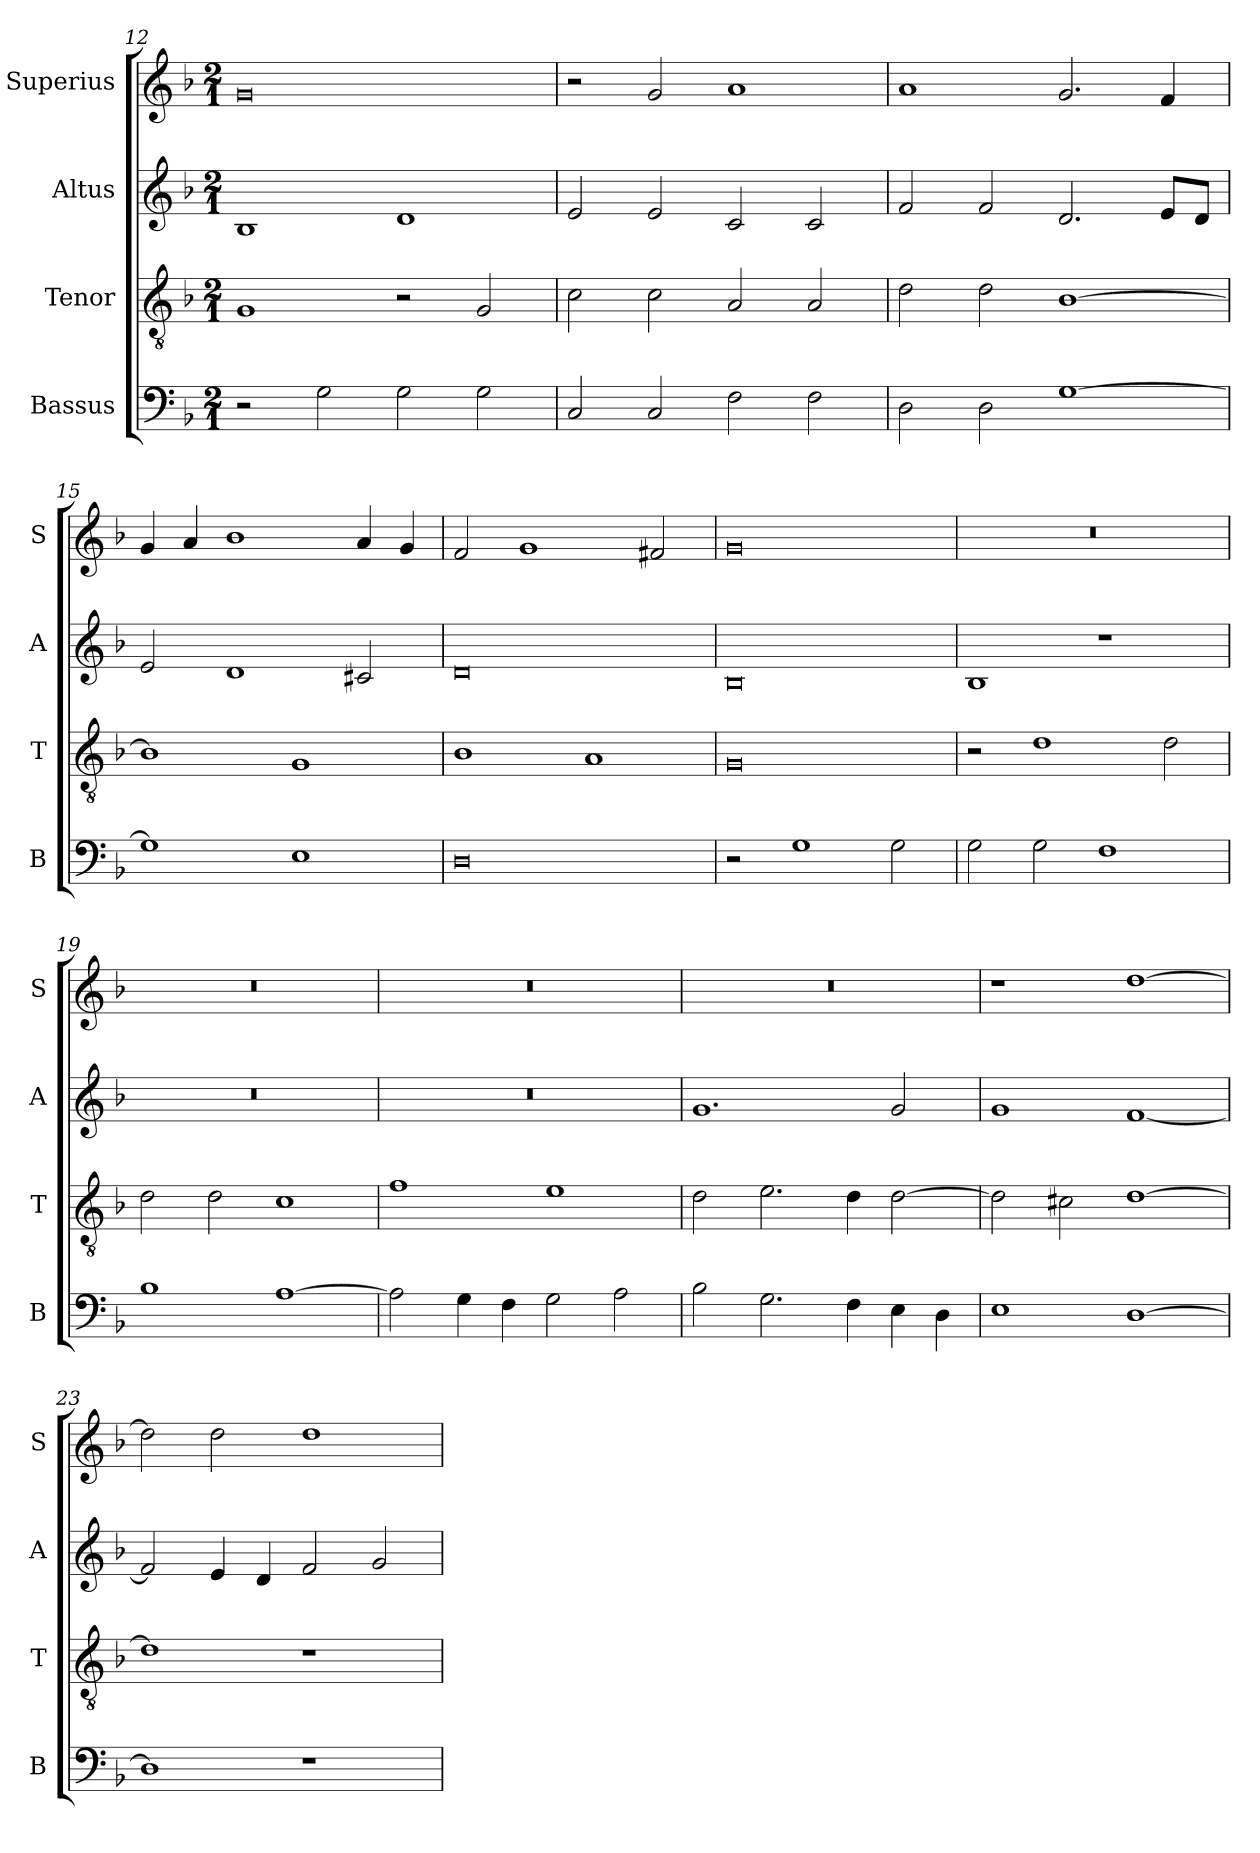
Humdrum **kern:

**kern	**kern	**kern	**kern
*part4	*part3	*part2	*part1
*staff4	*staff3	*staff2	*staff1
*I"Bassus	*I"Tenor	*I"Altus	*I"Superius
*I'B	*I'T	*I'A	*I'S
*clefF4	*clefGv2	*clefG2	*clefG2
*k[b-]	*k[b-]	*k[b-]	*k[b-]
*F:	*F:	*F:	*F:
*M2/1	*M2/1	*M2/1	*M2/1
=12	=12	=12	=12
2r	1G	1B-	0g
2G	.	.	.
2G	2r	1d	.
2G	2G	.	.
=13	=13	=13	=13
2C	2c	2e	2r
2C	2c	2e	2g
2F	2A	2c	1a
2F	2A	2c	.
=14	=14	=14	=14
2D	2d	2f	1a
2D	2d	2f	.
[1G	[1B-	2.d	2.g
.	.	8eL	4f
.	.	8dJ	.
=15	=15	=15	=15
1G]	1B-]	2e	4g
.	.	.	4a
.	.	1d	1b-
1E	1G	.	.
.	.	2c#X	4a
.	.	.	4g
=16	=16	=16	=16
0D	1B-	0d	2f
.	.	.	1g
.	1A	.	.
.	.	.	2f#X
=17	=17	=17	=17
2r	0G	0B-	0g
1G	.	.	.
2G	.	.	.
=18	=18	=18	=18
2G	2r	1B-	0r
2G	1d	.	.
1F	.	1r	.
.	2d	.	.
=19	=19	=19	=19
1B-	2d	0r	0r
.	2d	.	.
[1A	1c	.	.
=20	=20	=20	=20
2A]	1f	0r	0r
4G	.	.	.
4F	.	.	.
2G	1e	.	.
2A	.	.	.
=21	=21	=21	=21
2B-	2d	1.g	0r
2.G	2.e	.	.
4F	4d	.	.
4E	[2d	2g	.
4D	.	.	.
=22	=22	=22	=22
1E	2d]	1g	1r
.	2c#X	.	.
[1D	[1d	[1f	[1dd
=23	=23	=23	=23
1D]	1d]	2f]	2dd]
.	.	4e	2dd
.	.	4d	.
1r	1r	2f	1dd
.	.	2g	.
=	=	=	=
*-	*-	*-	*-
